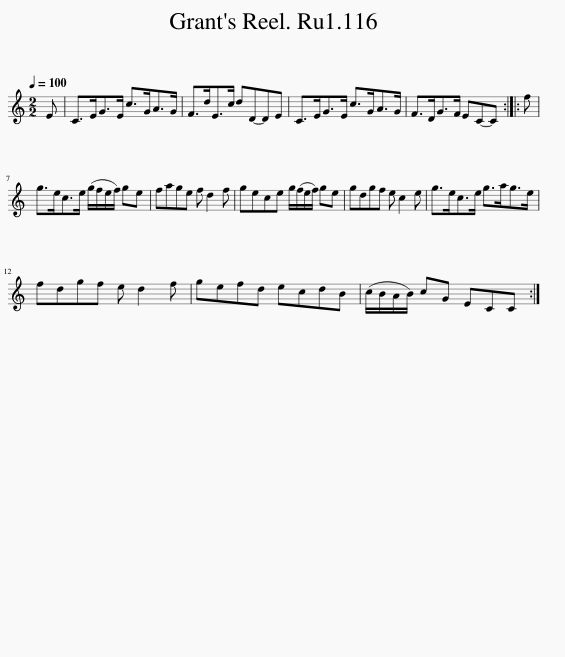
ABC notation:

X:1
L:1/8
Q:1/4=100
M:2/2
I:linebreak $
K:C
V:1 treble
V:1
 E | C>EG>E c>GA>G | F>dE>c dD-DE | C>EG>E c>GA>G | F>DG>F EC-C :: %5
 f |$ g>ec>e (g/f/e/f/) ge | fage f d2 f | gece g/(f/e/f/) ge | gdgf e c2 e | %10
 g>ec>e g>ag>e |$ fdgf e d2 f | gefd ecdB | (c/B/A/B/) cG ECC :| %14
